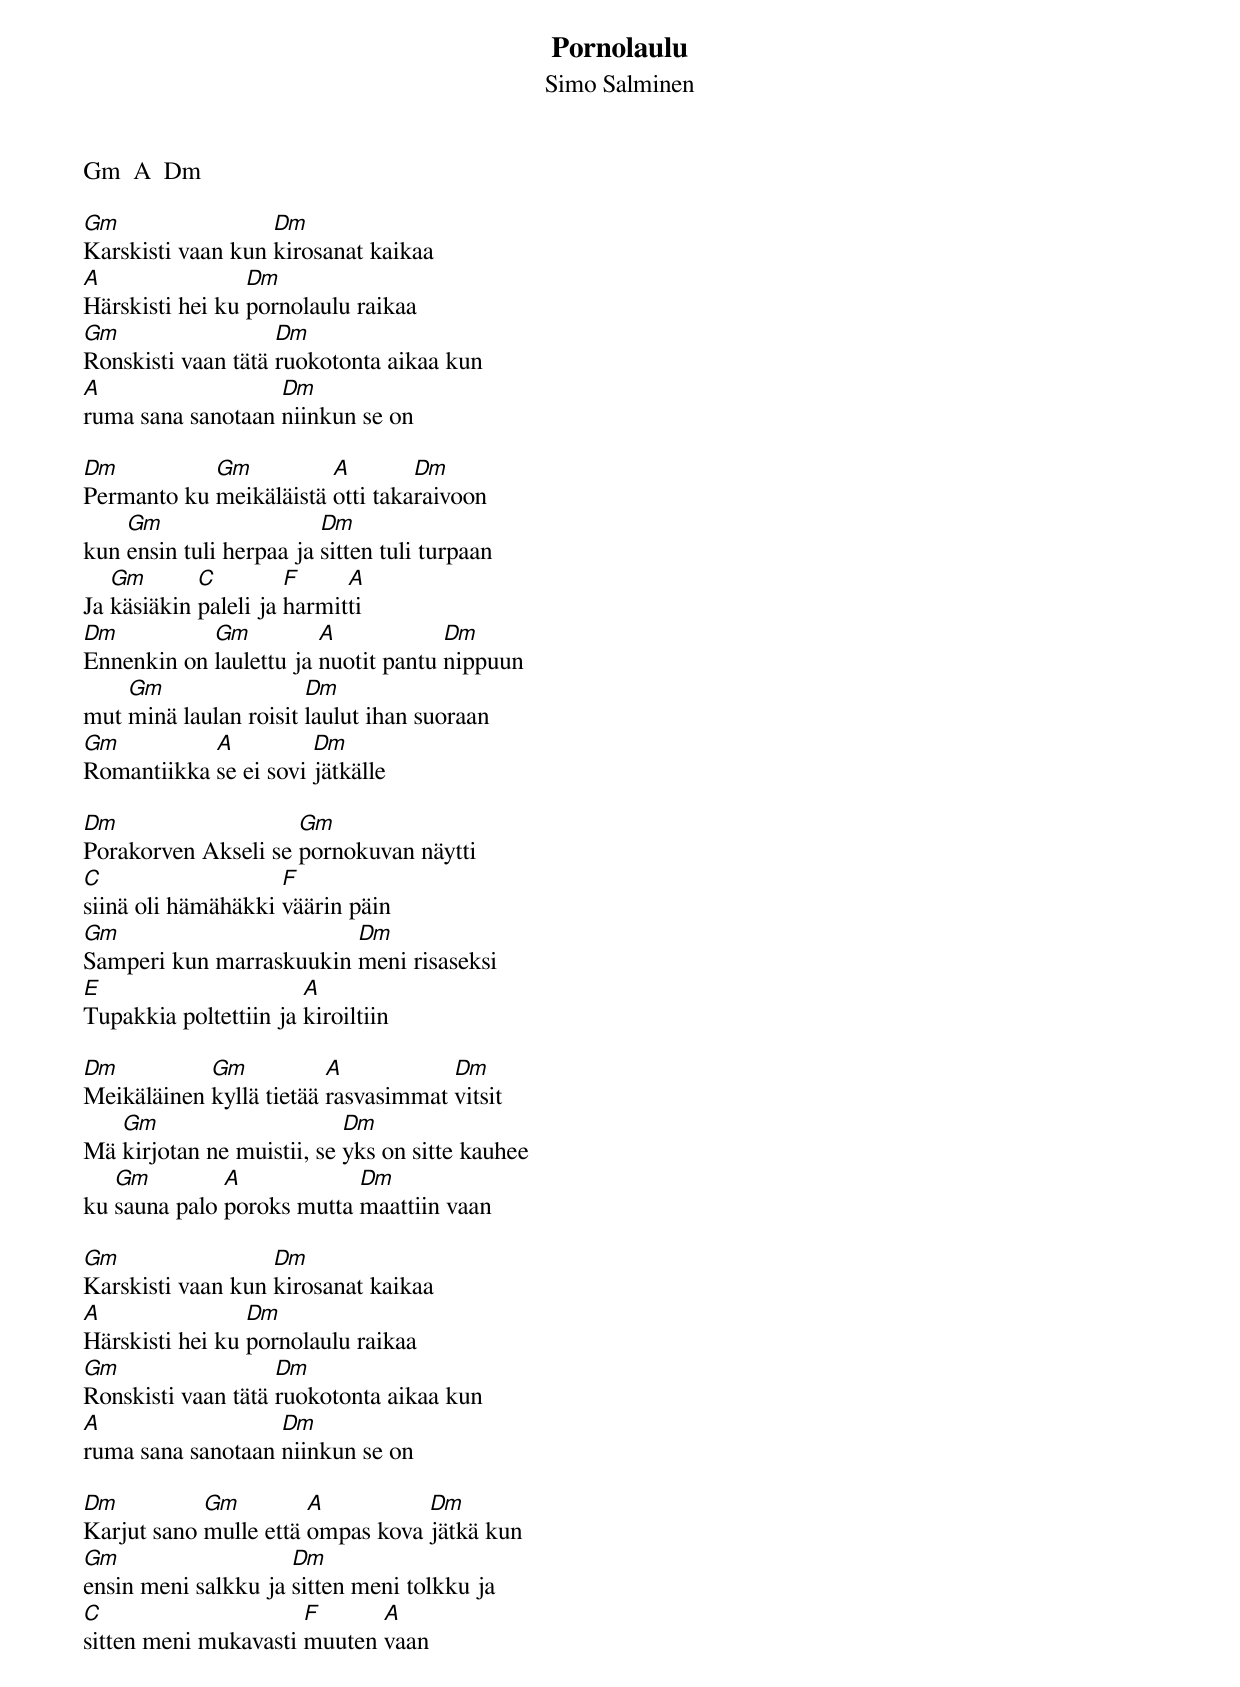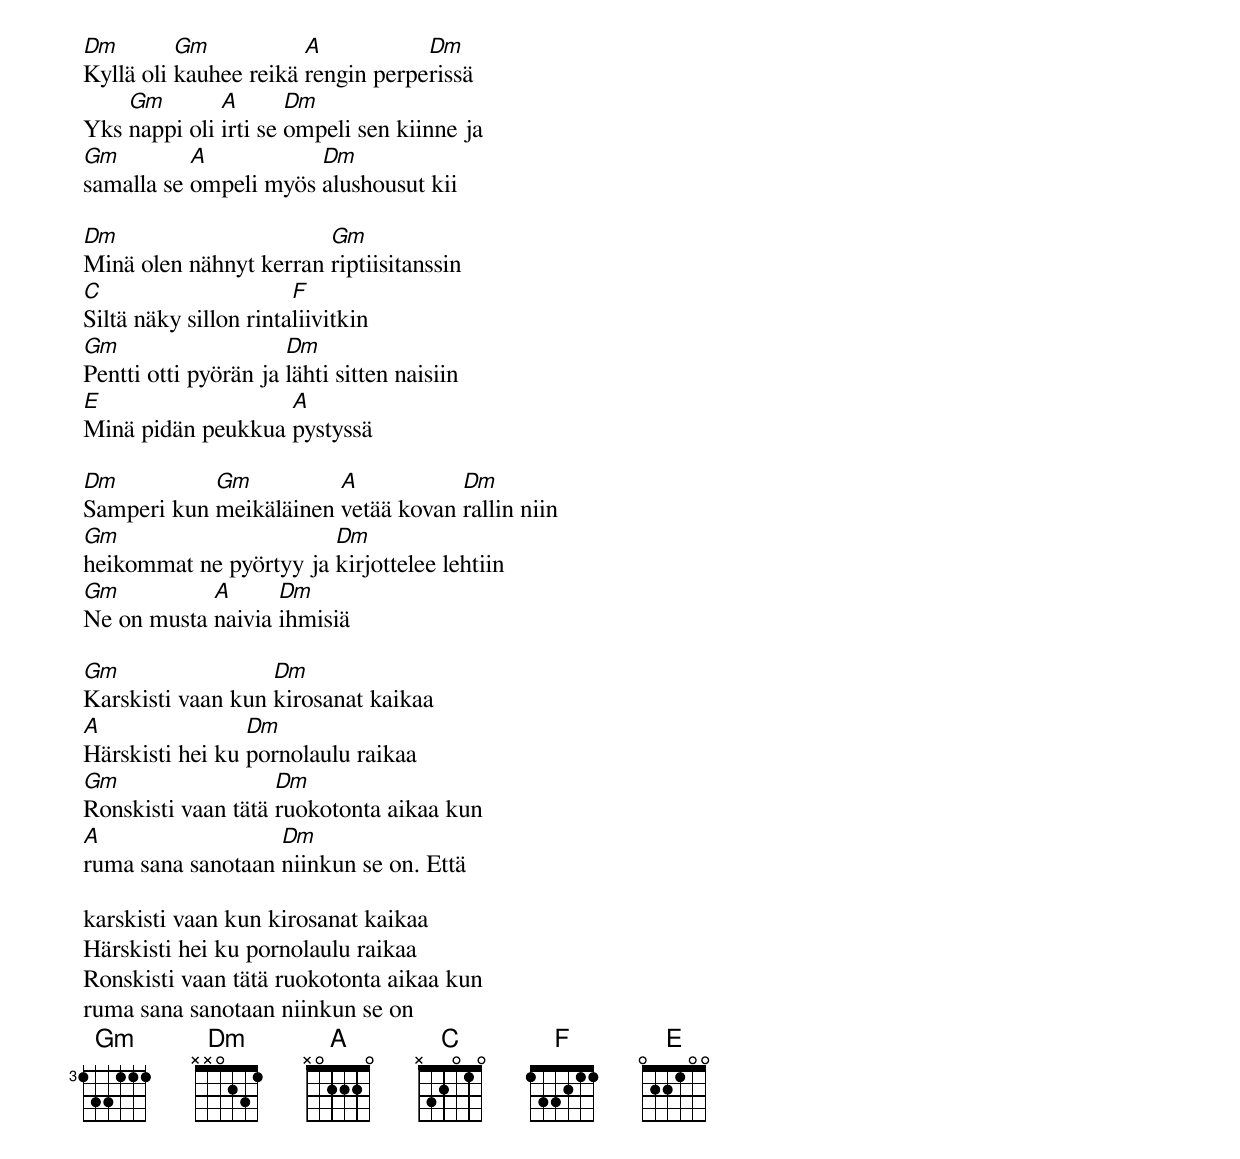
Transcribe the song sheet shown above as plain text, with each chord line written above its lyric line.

Pornolaulu
Simo Salminen

Gm  A  Dm

Gm                 Dm
Karskisti vaan kun kirosanat kaikaa
A                Dm
Härskisti hei ku pornolaulu raikaa
Gm                  Dm
Ronskisti vaan tätä ruokotonta aikaa kun
A                  Dm
ruma sana sanotaan niinkun se on

Dm          Gm          A        Dm
Permanto ku meikäläistä otti takaraivoon
    Gm                   Dm
kun ensin tuli herpaa ja sitten tuli turpaan
   Gm       C         F     A
Ja käsiäkin paleli ja harmitti
Dm          Gm          A            Dm
Ennenkin on laulettu ja nuotit pantu nippuun
    Gm                 Dm
mut minä laulan roisit laulut ihan suoraan
Gm          A          Dm
Romantiikka se ei sovi jätkälle

Dm                   Gm
Porakorven Akseli se pornokuvan näytti
C                   F
siinä oli hämähäkki väärin päin
Gm                       Dm
Samperi kun marraskuukin meni risaseksi
E                      A
Tupakkia poltettiin ja kiroiltiin

Dm          Gm           A           Dm
Meikäläinen kyllä tietää rasvasimmat vitsit
   Gm                      Dm
Mä kirjotan ne muistii, se yks on sitte kauhee
   Gm         A            Dm
ku sauna palo poroks mutta maattiin vaan

Gm                 Dm
Karskisti vaan kun kirosanat kaikaa
A                Dm
Härskisti hei ku pornolaulu raikaa
Gm                  Dm
Ronskisti vaan tätä ruokotonta aikaa kun
A                  Dm
ruma sana sanotaan niinkun se on

Dm          Gm         A          Dm
Karjut sano mulle että ompas kova jätkä kun
Gm                   Dm
ensin meni salkku ja sitten meni tolkku ja
C                     F      A
sitten meni mukavasti muuten vaan
Dm        Gm           A           Dm
Kyllä oli kauhee reikä rengin perperissä
    Gm        A       Dm
Yks nappi oli irti se ompeli sen kiinne ja
Gm         A           Dm
samalla se ompeli myös alushousut kii

Dm                      Gm
Minä olen nähnyt kerran riptiisitanssin
C                      F
Siltä näky sillon rintaliivitkin
Gm                    Dm
Pentti otti pyörän ja lähti sitten naisiin
E                  A
Minä pidän peukkua pystyssä

Dm          Gm          A           Dm
Samperi kun meikäläinen vetää kovan rallin niin
Gm                      Dm
heikommat ne pyörtyy ja kirjottelee lehtiin
Gm          A      Dm
Ne on musta naivia ihmisiä

Gm                 Dm
Karskisti vaan kun kirosanat kaikaa
A                Dm
Härskisti hei ku pornolaulu raikaa
Gm                  Dm
Ronskisti vaan tätä ruokotonta aikaa kun
A                  Dm
ruma sana sanotaan niinkun se on. Että

karskisti vaan kun kirosanat kaikaa
Härskisti hei ku pornolaulu raikaa
Ronskisti vaan tätä ruokotonta aikaa kun
ruma sana sanotaan niinkun se on
